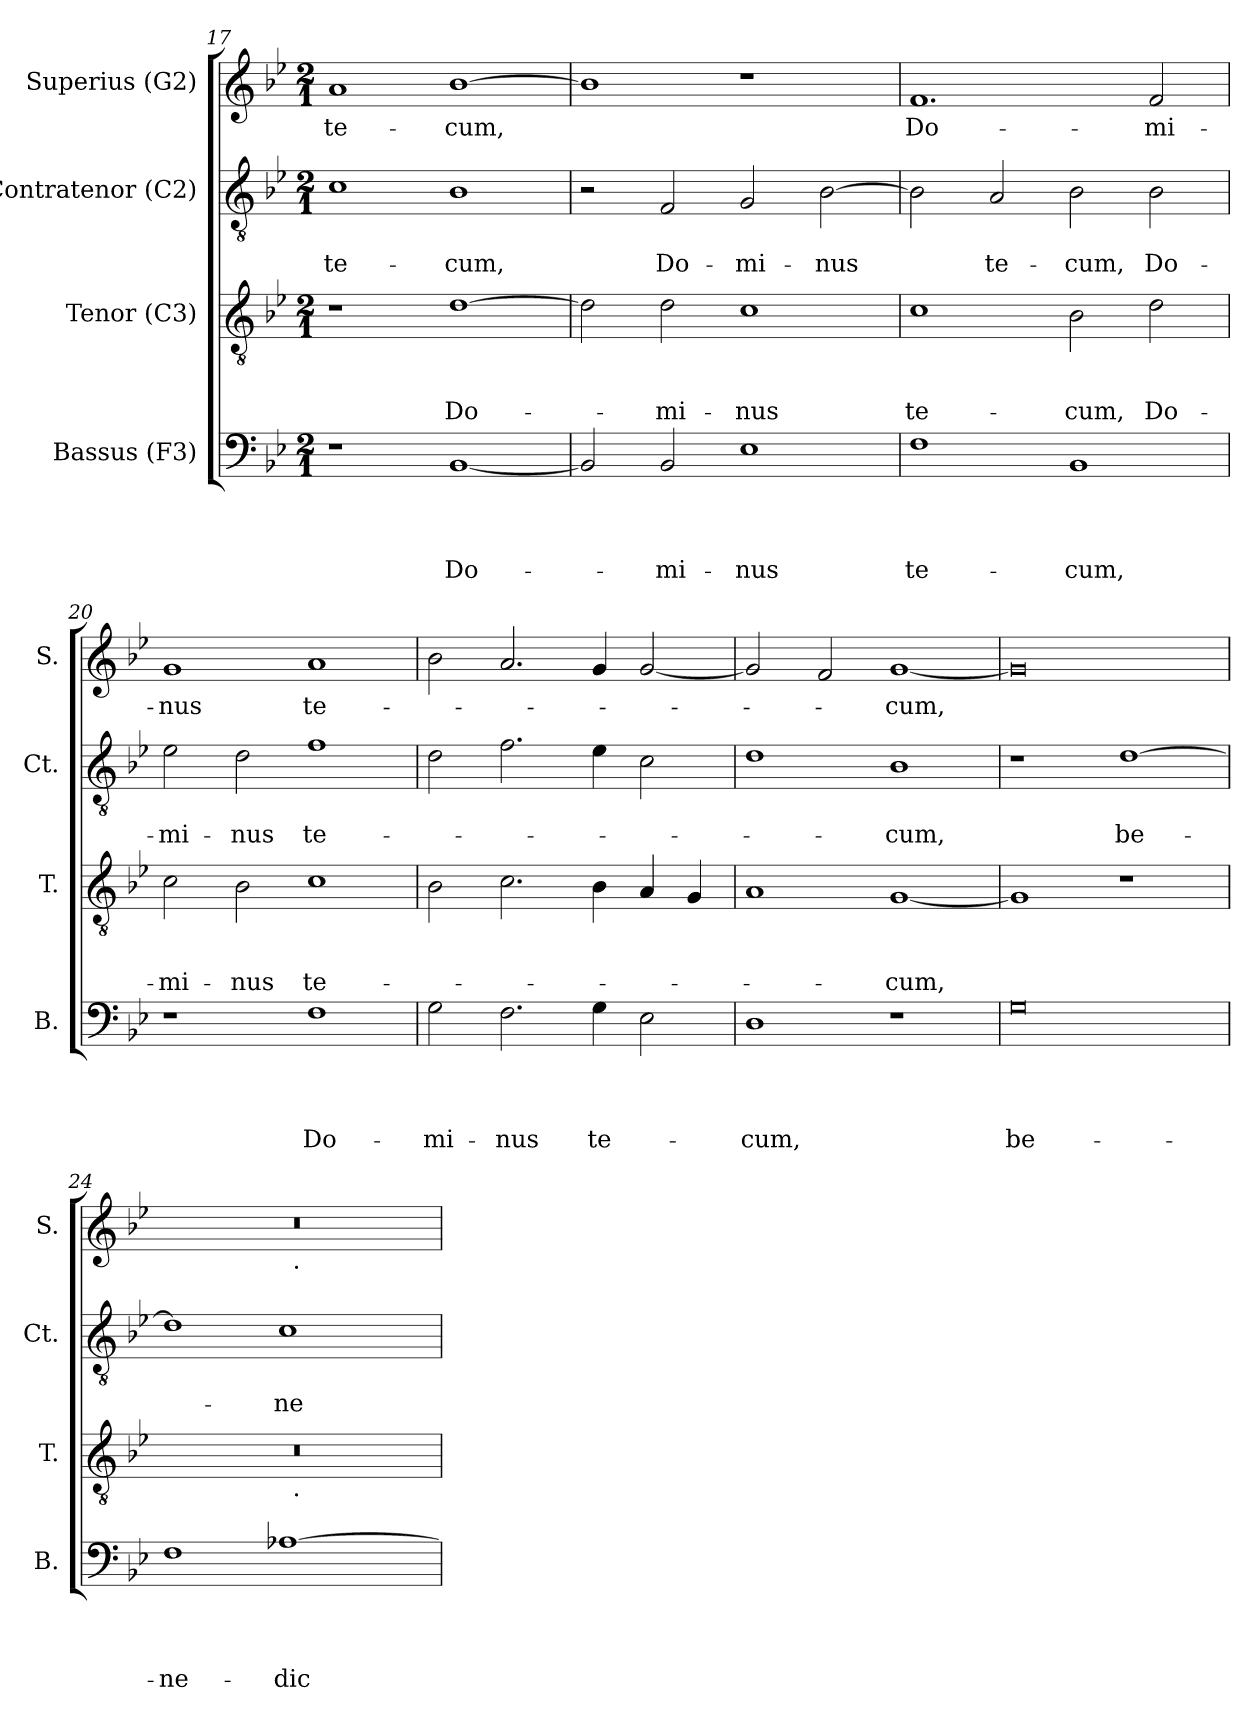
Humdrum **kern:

**kern	**text	**text	**text	**text	**kern	**text	**text	**text	**kern	**text	**text	**kern	**text
*part4	*part4	*part4	*part4	*part4	*part3	*part3	*part3	*part3	*part2	*part2	*part2	*part1	*part1
*staff4	*staff4	*staff4	*staff4	*staff4	*staff3	*staff3	*staff3	*staff3	*staff2	*staff2	*staff2	*staff1	*staff1
*I"Bassus (F3)	*	*	*	*	*I"Tenor (C3)	*	*	*	*I"Contratenor (C2)	*	*	*I"Superius (G2)	*
*I'B.	*	*	*	*	*I'T.	*	*	*	*I'Ct.	*	*	*I'S.	*
*clefF4	*	*	*	*	*clefGv2	*	*	*	*clefGv2	*	*	*clefG2	*
*k[b-e-]	*	*	*	*	*k[b-e-]	*	*	*	*k[b-e-]	*	*	*k[b-e-]	*
*B-:	*	*	*	*	*B-:	*	*	*	*B-:	*	*	*B-:	*
*M2/1	*	*	*	*	*M2/1	*	*	*	*M2/1	*	*	*M2/1	*
=17	=17	=17	=17	=17	=17	=17	=17	=17	=17	=17	=17	=17	=17
!	!	!	!	!	!	!	!	!	!	!	!LO:LY:b	!	!LO:LY:b
1r	.	.	.	.	1r	.	.	.	1c	.	te-	1a	te-
!	!	!	!	!LO:LY:b	!	!	!	!LO:LY:b	!	!	!LO:LY:b	!	!LO:LY:b
[<1BB-	.	.	.	Do-	[>1d	.	.	Do-	1B-	.	-cum,	[>1b-	-cum,
=18	=18	=18	=18	=18	=18	=18	=18	=18	=18	=18	=18	=18	=18
2BB-/]	.	.	.	.	2d\]	.	.	.	2r	.	.	1b-]	.
!	!	!	!	!LO:LY:b	!	!	!	!LO:LY:b	!	!	!LO:LY:b	!	!
2BB-/	.	.	.	-mi-	2d\	.	.	-mi-	2F/	.	Do-	.	.
!	!	!	!	!LO:LY:b	!	!	!	!LO:LY:b	!	!	!LO:LY:b	!	!
1E-	.	.	.	-nus	1c	.	.	-nus	2G/	.	-mi-	1r	.
!	!	!	!	!	!	!	!	!	!	!	!LO:LY:b	!	!
.	.	.	.	.	.	.	.	.	[<2B-\	.	-nus	.	.
!!LO:LB:g=z
=19	=19	=19	=19	=19	=19	=19	=19	=19	=19	=19	=19	=19	=19
!	!	!	!	!LO:LY:b	!	!	!	!LO:LY:b	!	!	!	!	!LO:LY:b
1F	.	.	.	te-	1c	.	.	te-	2B-\]	.	.	1.f	Do-
!	!	!	!	!	!	!	!	!	!	!	!LO:LY:b	!	!
.	.	.	.	.	.	.	.	.	2A/	.	te-	.	.
!	!	!	!	!LO:LY:b	!	!	!	!LO:LY:b	!	!	!LO:LY:b	!	!
1BB-	.	.	.	-cum,	2B-\	.	.	-cum,	2B-\	.	-cum,	.	.
!	!	!	!	!	!	!	!	!LO:LY:b	!	!	!LO:LY:b	!	!LO:LY:b
.	.	.	.	.	2d\	.	.	Do-	2B-\	.	Do-	2f/	-mi-
=20	=20	=20	=20	=20	=20	=20	=20	=20	=20	=20	=20	=20	=20
!	!	!	!	!	!	!	!	!LO:LY:b	!	!	!LO:LY:b	!	!LO:LY:b
1r	.	.	.	.	2c\	.	.	-mi-	2e-\	.	-mi-	1g	-nus
!	!	!	!	!	!	!	!	!LO:LY:b	!	!	!LO:LY:b	!	!
.	.	.	.	.	2B-\	.	.	-nus	2d\	.	-nus	.	.
!	!	!	!	!LO:LY:b	!	!	!	!LO:LY:b	!	!	!LO:LY:b	!	!LO:LY:b
1F	.	.	.	Do-	1c	.	.	te-	1f	.	te-	1a	te-
=21	=21	=21	=21	=21	=21	=21	=21	=21	=21	=21	=21	=21	=21
!	!	!	!	!LO:LY:b	!	!	!	!	!	!	!	!	!
2G\	.	.	.	-mi-	2B-\	.	.	.	2d\	.	.	2b-\	.
!	!	!	!	!LO:LY:b	!	!	!	!	!	!	!	!	!
2.F\	.	.	.	-nus	2.c\	.	.	.	2.f\	.	.	2.a/	.
!	!	!	!	!LO:LY:b	!	!	!	!	!	!	!	!	!
4G\	.	.	.	te-	4B-\	.	.	.	4e-\	.	.	4g/	.
2E-\	.	.	.	.	4A/	.	.	.	2c\	.	.	[<2g/	.
.	.	.	.	.	4G/	.	.	.	.	.	.	.	.
=22	=22	=22	=22	=22	=22	=22	=22	=22	=22	=22	=22	=22	=22
!	!	!	!	!LO:LY:b	!	!	!	!	!	!	!	!	!
1D	.	.	.	-cum,	1A	.	.	.	1d	.	.	2g/]	.
.	.	.	.	.	.	.	.	.	.	.	.	2f/	.
!	!	!	!	!	!	!	!	!LO:LY:b	!	!	!LO:LY:b	!	!LO:LY:b
1r	.	.	.	.	[<1G	.	.	-cum,	1B-	.	-cum,	[<1g	-cum,
=23	=23	=23	=23	=23	=23	=23	=23	=23	=23	=23	=23	=23	=23
!	!	!	!	!LO:LY:b:rj	!	!	!	!	!	!	!	!	!
0G	.	.	.	be-	1G]	.	.	.	1r	.	.	0g]	.
!	!	!	!	!	!	!	!	!	!	!	!LO:LY:b	!	!
.	.	.	.	.	1r	.	.	.	[<1d	.	be-	.	.
!!LO:LB:g=z
=24	=24	=24	=24	=24	=24	=24	=24	=24	=24	=24	=24	=24	=24
!	!	!	!	!LO:LY:b	!	!	!	!	!	!	!	!	!
*	*	*	*	*	*^	*	*	*	*	*	*	*^	*
1F	.	.	.	-ne-	0r	1ryy	.	.	.	1d]	.	.	0r	1ryy	.
!	!	!	!	!LO:LY:b	!	!	!	!	!	!	!	!LO:LY:b	!	!	!
[>1A-X	.	.	.	-dic-	.	32ryy	.	.	.	1c	.	-ne-	.	32ryy	.
!	!	!	!	!	!	!	!	!	!	!	!	!	!	!LO:TX:b:t=.	!
!	!	!	!	!	!	!LO:TX:b:t=.	!	!	!	!	!	!	!	!	!
.	.	.	.	.	.	2ryy	.	.	.	.	.	.	.	2ryy	.
.	.	.	.	.	.	4...ryy	.	.	.	.	.	.	.	4...ryy	.
*	*	*	*	*	*v	*v	*	*	*	*	*	*	*v	*v	*
=	=	=	=	=	=	=	=	=	=	=	=	=	=
*-	*-	*-	*-	*-	*-	*-	*-	*-	*-	*-	*-	*-	*-
